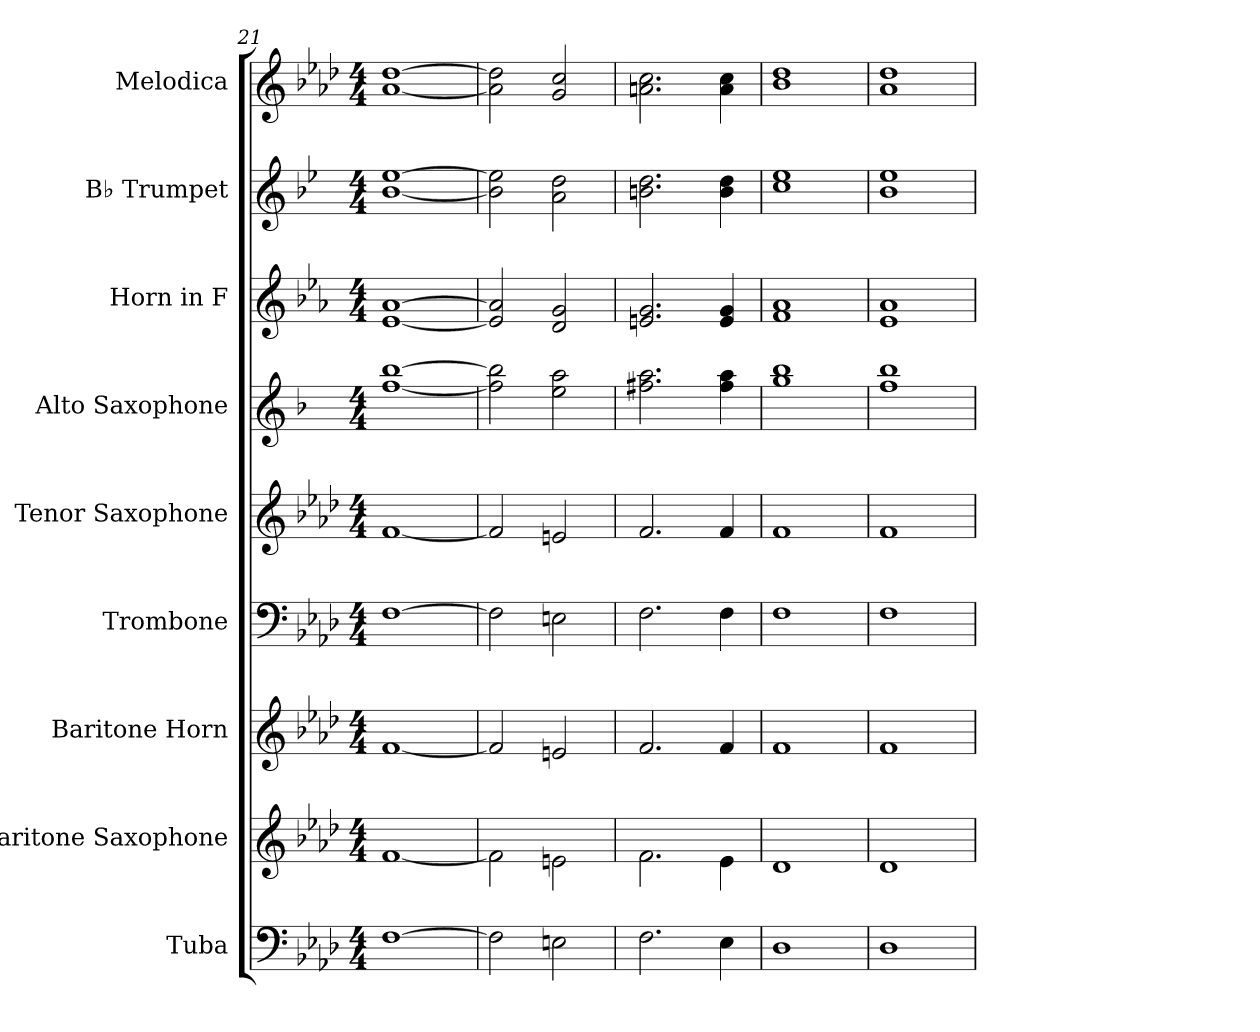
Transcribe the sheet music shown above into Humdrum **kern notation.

**kern	**kern	**kern	**kern	**kern	**kern	**kern	**kern	**kern
*part9	*part8	*part7	*part6	*part5	*part4	*part3	*part2	*part1
*staff9	*staff8	*staff7	*staff6	*staff5	*staff4	*staff3	*staff2	*staff1
*I"Tuba	*I"Baritone Saxophone	*I"Baritone Horn	*I"Trombone	*I"Tenor Saxophone	*I"Alto Saxophone	*I"Horn in F	*I"B♭ Trumpet	*I"Melodica
*I'Tba.	*I'Bar. Sax.	*I'Bar. Hn.	*I'Tbn.	*I'T. Sax.	*I'A. Sax.	*	*I'B♭ Tpt.	*I'Mel.
*clefF4	*clefG2	*clefG2	*clefF4	*clefG2	*clefG2	*clefG2	*clefG2	*clefG2
*	*ITrd12c21	*ITrd8c14	*	*ITrd8c14	*ITrd5c9	*ITrd4c7	*ITrd1c2	*
*k[b-e-a-d-]	*k[b-e-a-d-]	*k[b-e-a-d-]	*k[b-e-a-d-]	*k[b-e-a-d-]	*k[b-e-a-d-]	*k[b-e-a-d-]	*k[b-e-a-d-]	*k[b-e-a-d-]
*M4/4	*M4/4	*M4/4	*M4/4	*M4/4	*M4/4	*M4/4	*M4/4	*M4/4
=21	=21	=21	=21	=21	=21	=21	=21	=21
[1F	[1F	[1F	[1F	[1F	[1a- [1dd-	[1A- [1d-	[1a- [1dd-	[1a- [1dd-
=22	=22	=22	=22	=22	=22	=22	=22	=22
2F\]	2F\]	2F/]	2F\]	2F/]	2a-\] 2dd-\]	2A-/] 2d-/]	2a-\] 2dd-\]	2a-\] 2dd-\]
2En\	2En\	2En/	2En\	2En/	2g\ 2cc\	2G/ 2c/	2g\ 2cc\	2g/ 2cc/
=23	=23	=23	=23	=23	=23	=23	=23	=23
2.F\	2.F\	2.F/	2.F\	2.F/	2.an\ 2.cc\	2.An/ 2.c/	2.an\ 2.cc\	2.an\ 2.cc\
4E-\	4E-\	4F/	4F\	4F/	4a\ 4cc\	4A/ 4c/	4a\ 4cc\	4a\ 4cc\
=24	=24	=24	=24	=24	=24	=24	=24	=24
1D-	1D-	1F	1F	1F	1b- 1dd-	1B- 1d-	1b- 1dd-	1b- 1dd-
=25	=25	=25	=25	=25	=25	=25	=25	=25
1D-	1D-	1F	1F	1F	1a- 1dd-	1A- 1d-	1a- 1dd-	1a- 1dd-
=	=	=	=	=	=	=	=	=
*-	*-	*-	*-	*-	*-	*-	*-	*-
